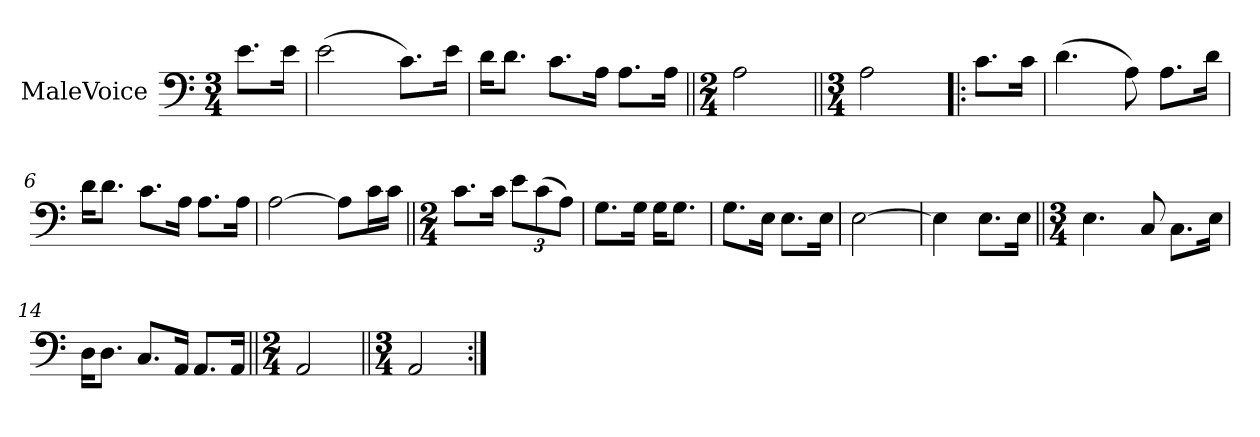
**kern
*part1
*staff1
*I"MaleVoice
*clefF4
*M3/4
*MM112
=
8.e\L
16e\Jk
=1
(2e
8.c\L)
16e\Jk
=2
16d\KL
8.d\J
8.c\L
16A\Jk
8.A\L
16A\Jk
=3||
*M2/4
2A
=4||
*M3/4
2A
=!|:
8.c\L
16c\Jk
=5
(4.d
8A)
8.A\L
16d\Jk
=6
16d\KL
8.d\J
8.c\L
16A\Jk
8.A\L
16A\Jk
=7
[2A
8A\L]
16c\L
16c\JJ
=8||
*M2/4
8.c\L
16c\Jk
12e\L
(12c\
12A\J)
=9
8.G\L
16G\Jk
16G\KL
8.G\J
=10
8.G\L
16E\Jk
8.E\L
16E\Jk
=11
[2E
=12
4E]
8.E\L
16E\Jk
=13||
*M3/4
4.E
8C
8.C\L
16E\Jk
=14
16D\KL
8.D\J
8.C/L
16AA/Jk
8.AA/L
16AA/Jk
=15||
*M2/4
2AA
=16||
*M3/4
2AA
=:|!
*-
